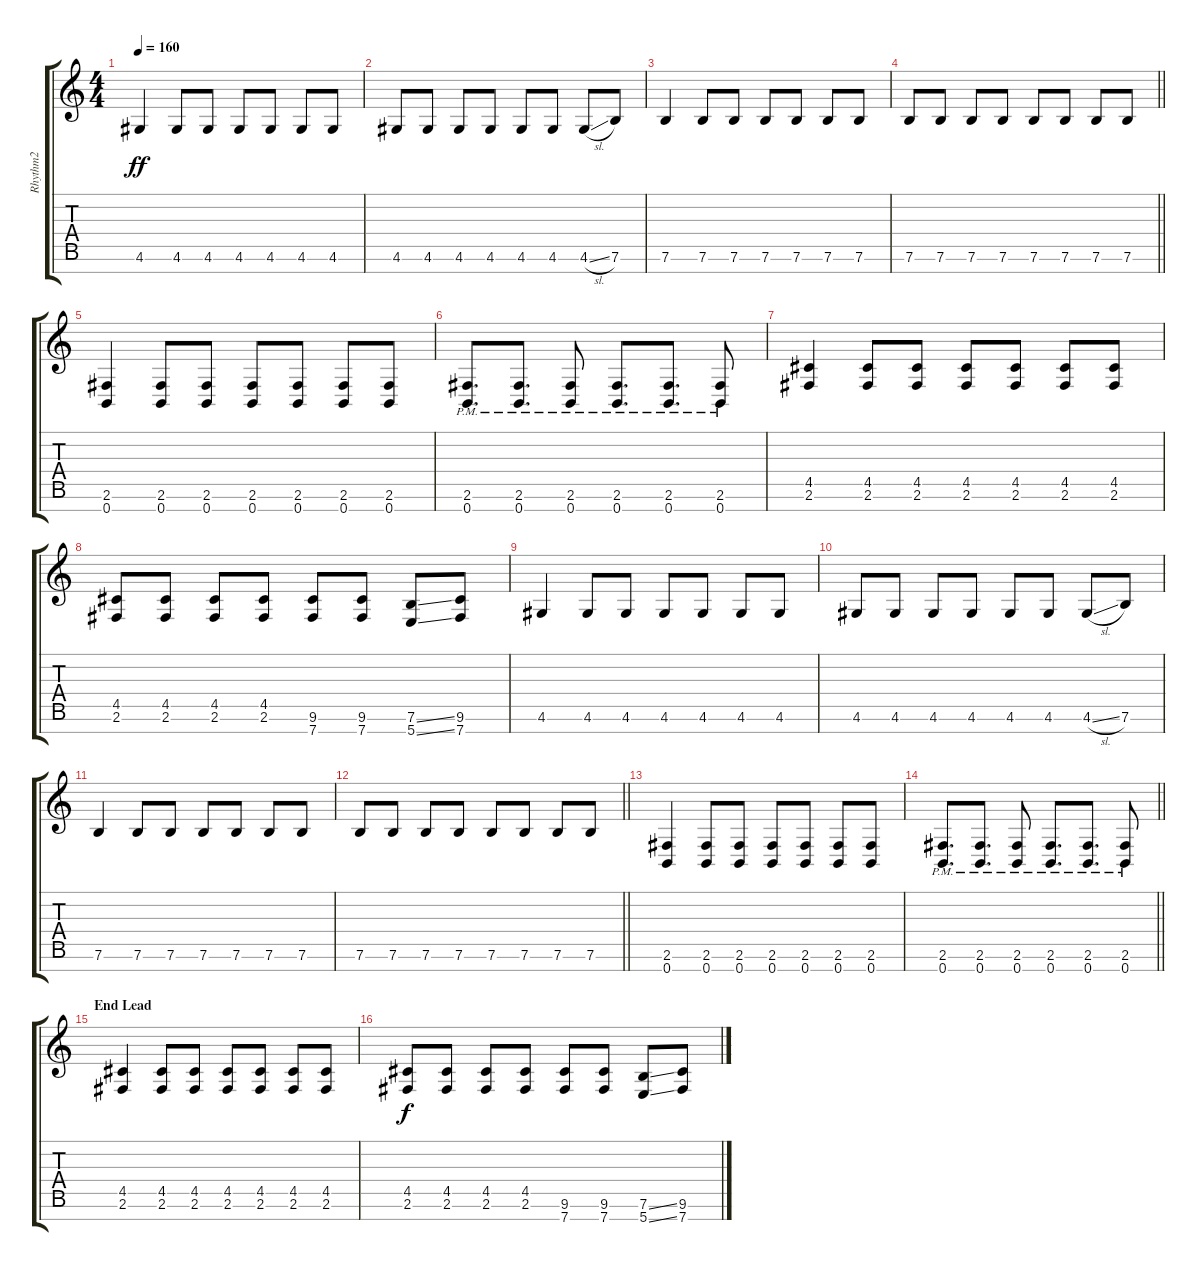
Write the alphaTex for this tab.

\track ("Rhythm2" "Rhythm2") {instrument overdrivenguitar}
\staff {score tabs}
\tuning (E4 B3 G3 D3 A2 E2 B1) {hide}
\ts (4 4)
\tempo 160
\clef g2
\ks c
4.6.4{dy ff} 4.6.8 4.6.8 4.6.8 4.6.8 4.6.8 4.6.8 |
4.6.8 4.6.8 4.6.8 4.6.8 4.6.8 4.6.8 4.6{sl}.8 7.6.8 |
7.6.4 7.6.8 7.6.8 7.6.8 7.6.8 7.6.8 7.6.8 |
\barLineRight lightlight
7.6.8 7.6.8 7.6.8 7.6.8 7.6.8 7.6.8 7.6.8 7.6.8 |
(2.6 0.7).4 (2.6 0.7).8 (2.6 0.7).8 (2.6 0.7).8 (2.6 0.7).8 (2.6 0.7).8 (2.6 0.7).8 |
(2.6{pm} 0.7{pm}).8{d} (2.6{pm} 0.7{pm}).8{d} (2.6{pm} 0.7{pm}).8 (2.6{pm} 0.7{pm}).8{d} (2.6{pm} 0.7{pm}).8{d} (2.6{pm} 0.7{pm}).8 |
(4.5 2.6).4 (4.5 2.6).8 (4.5 2.6).8 (4.5 2.6).8 (4.5 2.6).8 (4.5 2.6).8 (4.5 2.6).8 |
(4.5 2.6).8 (4.5 2.6).8 (4.5 2.6).8 (4.5 2.6).8 (9.6 7.7).8 (9.6 7.7).8 (7.6{ss} 5.7{ss}).8 (9.6 7.7).8 |
4.6.4 4.6.8 4.6.8 4.6.8 4.6.8 4.6.8 4.6.8 |
4.6.8 4.6.8 4.6.8 4.6.8 4.6.8 4.6.8 4.6{sl}.8 7.6.8 |
7.6.4 7.6.8 7.6.8 7.6.8 7.6.8 7.6.8 7.6.8 |
\barLineRight lightlight
7.6.8 7.6.8 7.6.8 7.6.8 7.6.8 7.6.8 7.6.8 7.6.8 |
(2.6 0.7).4 (2.6 0.7).8 (2.6 0.7).8 (2.6 0.7).8 (2.6 0.7).8 (2.6 0.7).8 (2.6 0.7).8 |
\barLineRight lightlight
(2.6{pm} 0.7{pm}).8{d} (2.6{pm} 0.7{pm}).8{d} (2.6{pm} 0.7{pm}).8 (2.6{pm} 0.7{pm}).8{d} (2.6{pm} 0.7{pm}).8{d} (2.6{pm} 0.7{pm}).8 |
\section ("" "End Lead")
(4.5 2.6).4 (4.5 2.6).8 (4.5 2.6).8 (4.5 2.6).8 (4.5 2.6).8 (4.5 2.6).8 (4.5 2.6).8 |
(4.5 2.6).8{dy f} (4.5 2.6).8 (4.5 2.6).8 (4.5 2.6).8 (9.6 7.7).8 (9.6 7.7).8 (7.6{ss} 5.7{ss}).8 (9.6 7.7).8
